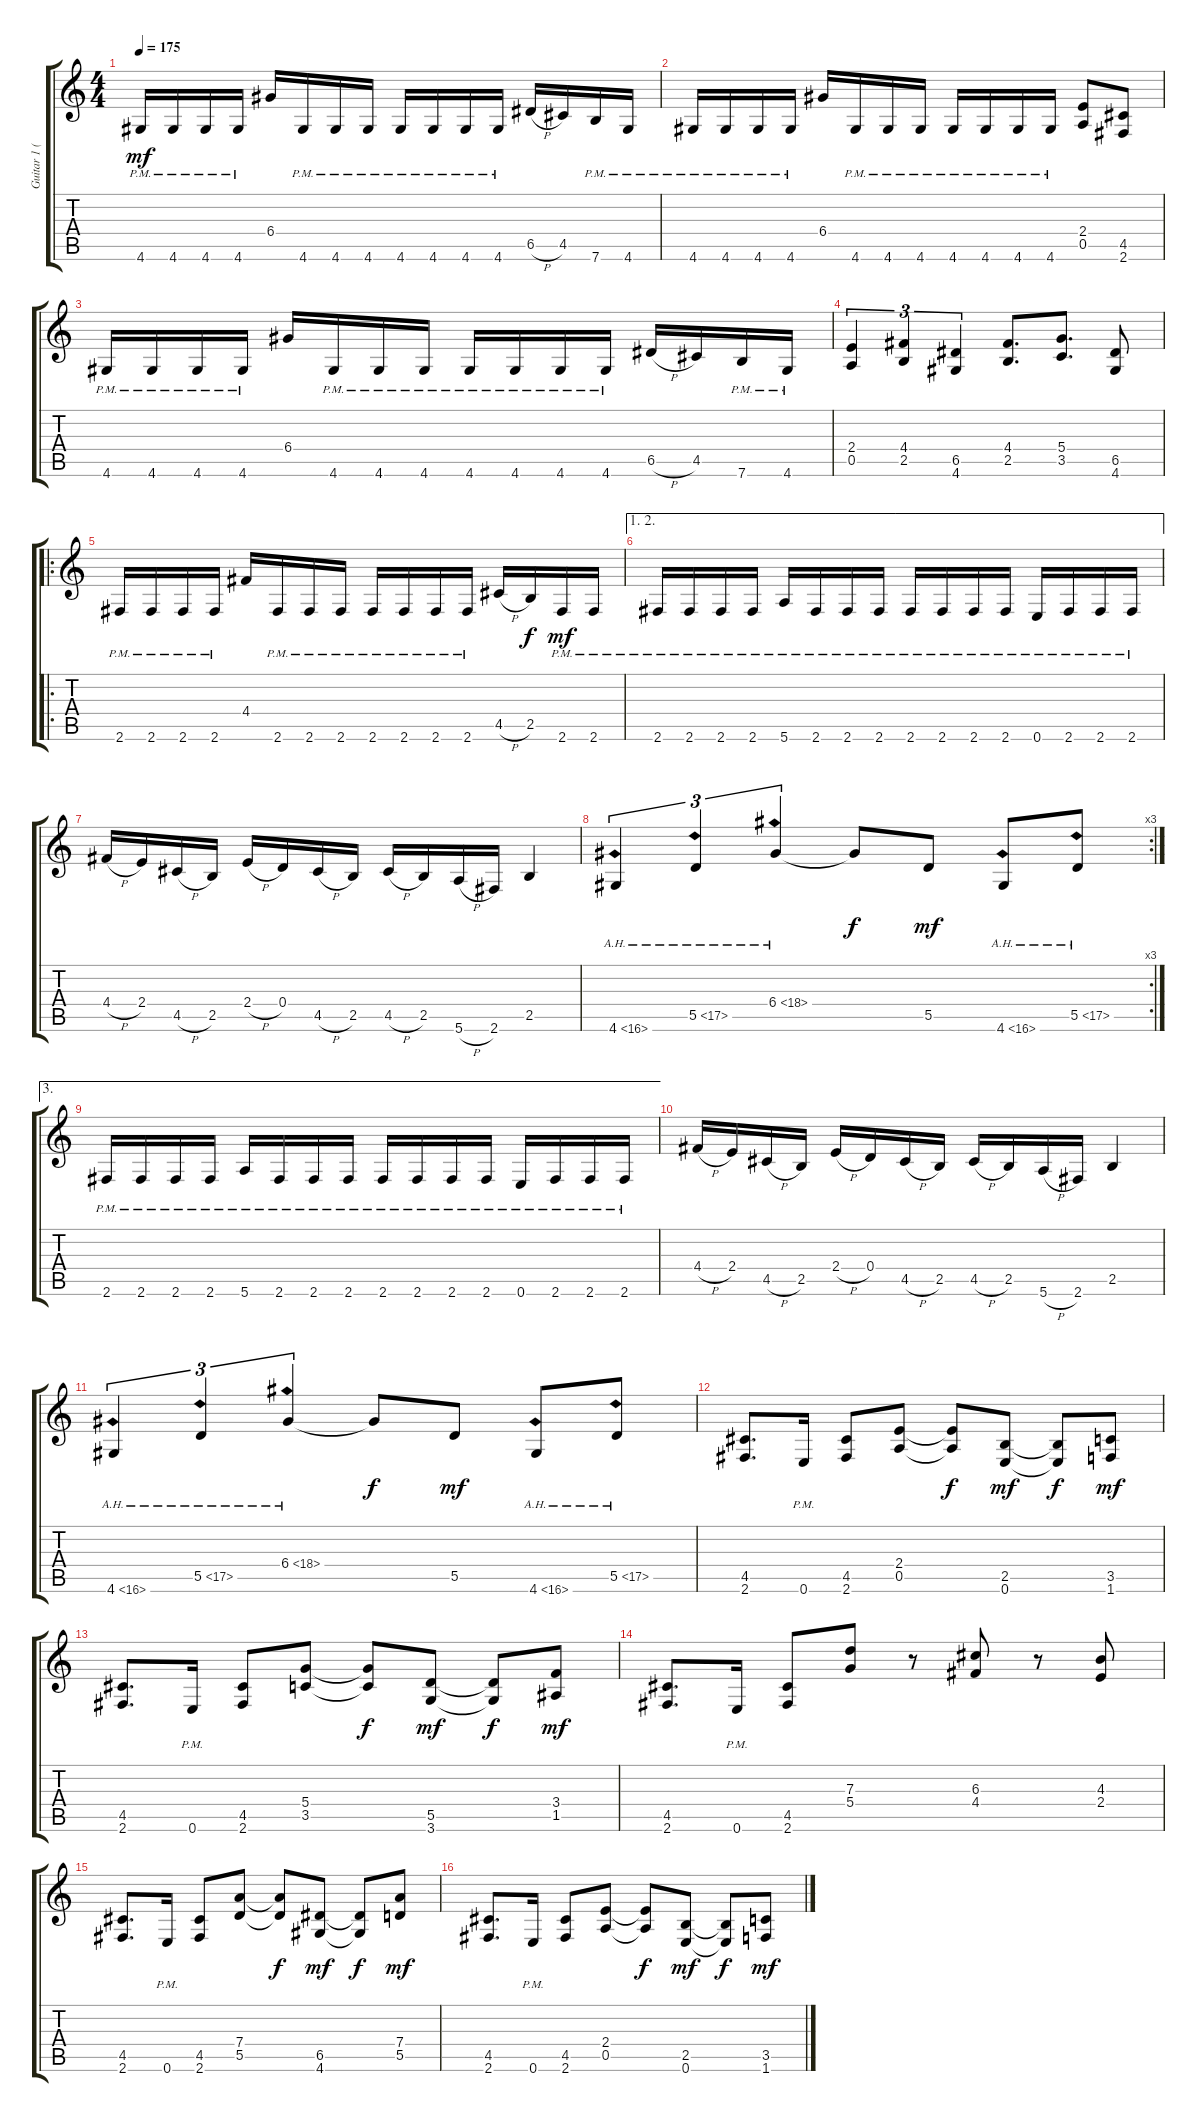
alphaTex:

\track ("Guitar 1 (Dave Mustaine)" "Guitar 1 (") {instrument distortionguitar}
\staff {score tabs}
\tuning (E4 B3 G3 D3 A2 E2) {hide}
\ts (4 4)
\tempo 175
\clef g2
\ks c
4.6{pm}.16{dy mf} 4.6{pm}.16 4.6{pm}.16 4.6{pm}.16 6.4.16 4.6{pm}.16 4.6{pm}.16 4.6{pm}.16 4.6{pm}.16 4.6{pm}.16 4.6{pm}.16 4.6{pm}.16 6.5{h}.16 4.5.16 7.6{pm}.16 4.6{pm}.16 |
4.6{pm}.16 4.6{pm}.16 4.6{pm}.16 4.6{pm}.16 6.4.16 4.6{pm}.16 4.6{pm}.16 4.6{pm}.16 4.6{pm}.16 4.6{pm}.16 4.6{pm}.16 4.6{pm}.16 (2.4 0.5).8 (4.5 2.6).8 |
4.6{pm}.16 4.6{pm}.16 4.6{pm}.16 4.6{pm}.16 6.4.16 4.6{pm}.16 4.6{pm}.16 4.6{pm}.16 4.6{pm}.16 4.6{pm}.16 4.6{pm}.16 4.6{pm}.16 6.5{h}.16 4.5.16 7.6{pm}.16 4.6{pm}.16 |
(2.4 0.5).4{tu (3 2)} (4.4 2.5).4{tu (3 2)} (6.5 4.6).4{tu (3 2)} (4.4 2.5).8{d} (5.4 3.5).8{d} (6.5 4.6).8 |
\ro
2.6{pm}.16 2.6{pm}.16 2.6{pm}.16 2.6{pm}.16 4.4.16 2.6{pm}.16 2.6{pm}.16 2.6{pm}.16 2.6{pm}.16 2.6{pm}.16 2.6{pm}.16 2.6{pm}.16 4.5{h}.16 2.5.16{dy f} 2.6{pm}.16{dy mf} 2.6{pm}.16 |
\ae (1 2)
2.6{pm}.16 2.6{pm}.16 2.6{pm}.16 2.6{pm}.16 5.6{pm}.16 2.6{pm}.16 2.6{pm}.16 2.6{pm}.16 2.6{pm}.16 2.6{pm}.16 2.6{pm}.16 2.6{pm}.16 0.6{pm}.16 2.6{pm}.16 2.6{pm}.16 2.6{pm}.16 |
4.4{h}.16 2.4.16 4.5{h}.16 2.5.16 2.4{h}.16 0.4.16 4.5{h}.16 2.5.16 4.5{h}.16 2.5.16 5.6{h}.16 2.6.16 2.5.4 |
\rc 3
4.6{ah 12}.4{tu (3 2)} 5.5{ah 12}.4{tu (3 2)} 6.4{ah 12}.4{tu (3 2)} 6.4{t}.8{dy f} 5.5.8{dy mf} 4.6{ah 12}.8 5.5{ah 12}.8 |
\ae 3
2.6{pm}.16 2.6{pm}.16 2.6{pm}.16 2.6{pm}.16 5.6{pm}.16 2.6{pm}.16 2.6{pm}.16 2.6{pm}.16 2.6{pm}.16 2.6{pm}.16 2.6{pm}.16 2.6{pm}.16 0.6{pm}.16 2.6{pm}.16 2.6{pm}.16 2.6{pm}.16 |
4.4{h}.16 2.4.16 4.5{h}.16 2.5.16 2.4{h}.16 0.4.16 4.5{h}.16 2.5.16 4.5{h}.16 2.5.16 5.6{h}.16 2.6.16 2.5.4 |
4.6{ah 12}.4{tu (3 2)} 5.5{ah 12}.4{tu (3 2)} 6.4{ah 12}.4{tu (3 2)} 6.4{t}.8{dy f} 5.5.8{dy mf} 4.6{ah 12}.8 5.5{ah 12}.8 |
(4.5 2.6).8{d} 0.6{pm}.16 (4.5 2.6).8 (2.4 0.5).8 (2.4{t} 0.5{t}).8{dy f} (2.5 0.6).8{dy mf} (2.5{t} 0.6{t}).8{dy f} (3.5 1.6).8{dy mf} |
(4.5 2.6).8{d} 0.6{pm}.16 (4.5 2.6).8 (5.4 3.5).8 (5.4{t} 3.5{t}).8{dy f} (5.5 3.6).8{dy mf} (5.5{t} 3.6{t}).8{dy f} (3.4 1.5).8{dy mf} |
(4.5 2.6).8{d} 0.6{pm}.16 (4.5 2.6).8 (7.3 5.4).8 r.8 (6.3 4.4).8 r.8 (4.3 2.4).8 |
(4.5 2.6).8{d} 0.6{pm}.16 (4.5 2.6).8 (7.4 5.5).8 (7.4{t} 5.5{t}).8{dy f} (6.5 4.6).8{dy mf} (6.5{t} 4.6{t}).8{dy f} (7.4 5.5).8{dy mf} |
(4.5 2.6).8{d} 0.6{pm}.16 (4.5 2.6).8 (2.4 0.5).8 (2.4{t} 0.5{t}).8{dy f} (2.5 0.6).8{dy mf} (2.5{t} 0.6{t}).8{dy f} (3.5 1.6).8{dy mf}
